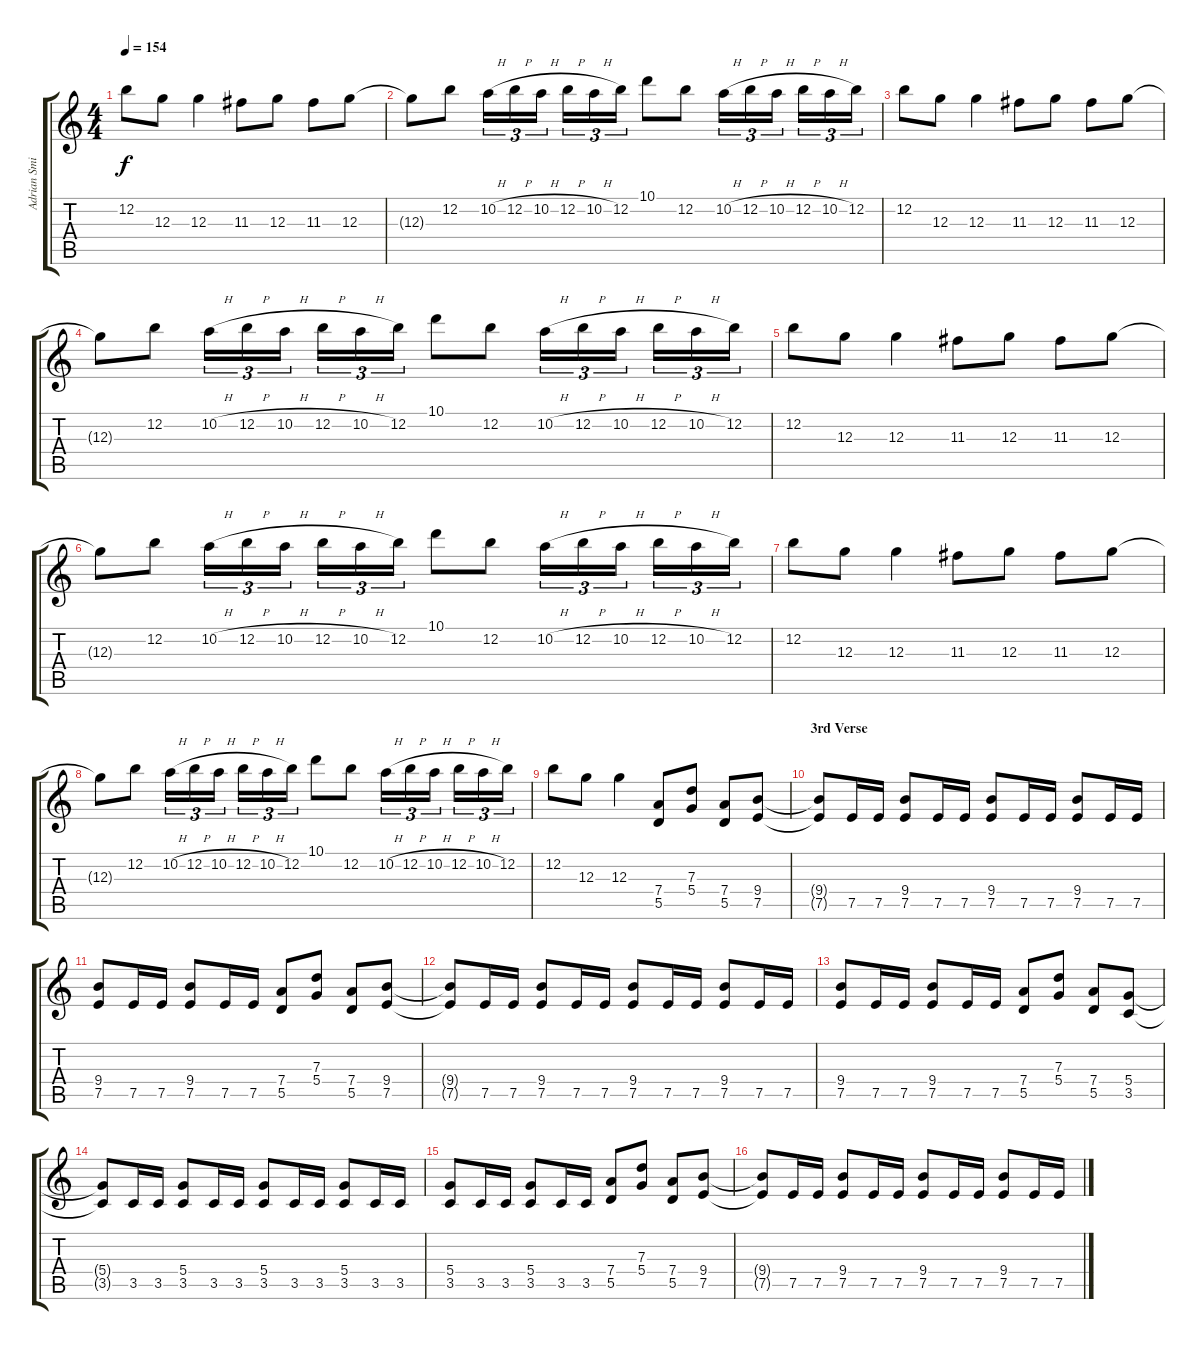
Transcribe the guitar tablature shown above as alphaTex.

\track ("Adrian Smith's Guitar" "Adrian Smi") {instrument distortionguitar}
\staff {score tabs}
\tuning (E4 B3 G3 D3 A2 E2) {hide}
\ts (4 4)
\tempo 154
\clef g2
\ks c
12.2.8{dy f} 12.3.8 12.3.4 11.3.8 12.3.8 11.3.8 12.3.8 |
12.3{t}.8 12.2.8 10.2{h}.16{tu (3 2)} 12.2{h}.16{tu (3 2)} 10.2{h}.16{tu (3 2)} 12.2{h}.16{tu (3 2)} 10.2{h}.16{tu (3 2)} 12.2.16{tu (3 2)} 10.1.8 12.2.8 10.2{h}.16{tu (3 2)} 12.2{h}.16{tu (3 2)} 10.2{h}.16{tu (3 2)} 12.2{h}.16{tu (3 2)} 10.2{h}.16{tu (3 2)} 12.2.16{tu (3 2)} |
12.2.8 12.3.8 12.3.4 11.3.8 12.3.8 11.3.8 12.3.8 |
12.3{t}.8 12.2.8 10.2{h}.16{tu (3 2)} 12.2{h}.16{tu (3 2)} 10.2{h}.16{tu (3 2)} 12.2{h}.16{tu (3 2)} 10.2{h}.16{tu (3 2)} 12.2.16{tu (3 2)} 10.1.8 12.2.8 10.2{h}.16{tu (3 2)} 12.2{h}.16{tu (3 2)} 10.2{h}.16{tu (3 2)} 12.2{h}.16{tu (3 2)} 10.2{h}.16{tu (3 2)} 12.2.16{tu (3 2)} |
12.2.8 12.3.8 12.3.4 11.3.8 12.3.8 11.3.8 12.3.8 |
12.3{t}.8 12.2.8 10.2{h}.16{tu (3 2)} 12.2{h}.16{tu (3 2)} 10.2{h}.16{tu (3 2)} 12.2{h}.16{tu (3 2)} 10.2{h}.16{tu (3 2)} 12.2.16{tu (3 2)} 10.1.8 12.2.8 10.2{h}.16{tu (3 2)} 12.2{h}.16{tu (3 2)} 10.2{h}.16{tu (3 2)} 12.2{h}.16{tu (3 2)} 10.2{h}.16{tu (3 2)} 12.2.16{tu (3 2)} |
12.2.8 12.3.8 12.3.4 11.3.8 12.3.8 11.3.8 12.3.8 |
12.3{t}.8 12.2.8 10.2{h}.16{tu (3 2)} 12.2{h}.16{tu (3 2)} 10.2{h}.16{tu (3 2)} 12.2{h}.16{tu (3 2)} 10.2{h}.16{tu (3 2)} 12.2.16{tu (3 2)} 10.1.8 12.2.8 10.2{h}.16{tu (3 2)} 12.2{h}.16{tu (3 2)} 10.2{h}.16{tu (3 2)} 12.2{h}.16{tu (3 2)} 10.2{h}.16{tu (3 2)} 12.2.16{tu (3 2)} |
12.2.8 12.3.8 12.3.4 (7.4 5.5).8 (7.3 5.4).8 (7.4 5.5).8 (9.4 7.5).8 |
\section ("" "3rd Verse")
(9.4{t} 7.5{t}).8 7.5.16 7.5.16 (9.4 7.5).8 7.5.16 7.5.16 (9.4 7.5).8 7.5.16 7.5.16 (9.4 7.5).8 7.5.16 7.5.16 |
(9.4 7.5).8 7.5.16 7.5.16 (9.4 7.5).8 7.5.16 7.5.16 (7.4 5.5).8 (7.3 5.4).8 (7.4 5.5).8 (9.4 7.5).8 |
(9.4{t} 7.5{t}).8 7.5.16 7.5.16 (9.4 7.5).8 7.5.16 7.5.16 (9.4 7.5).8 7.5.16 7.5.16 (9.4 7.5).8 7.5.16 7.5.16 |
(9.4 7.5).8 7.5.16 7.5.16 (9.4 7.5).8 7.5.16 7.5.16 (7.4 5.5).8 (7.3 5.4).8 (7.4 5.5).8 (5.4 3.5).8 |
(5.4{t} 3.5{t}).8 3.5.16 3.5.16 (5.4 3.5).8 3.5.16 3.5.16 (5.4 3.5).8 3.5.16 3.5.16 (5.4 3.5).8 3.5.16 3.5.16 |
(5.4 3.5).8 3.5.16 3.5.16 (5.4 3.5).8 3.5.16 3.5.16 (7.4 5.5).8 (7.3 5.4).8 (7.4 5.5).8 (9.4 7.5).8 |
(9.4{t} 7.5{t}).8 7.5.16 7.5.16 (9.4 7.5).8 7.5.16 7.5.16 (9.4 7.5).8 7.5.16 7.5.16 (9.4 7.5).8 7.5.16 7.5.16
